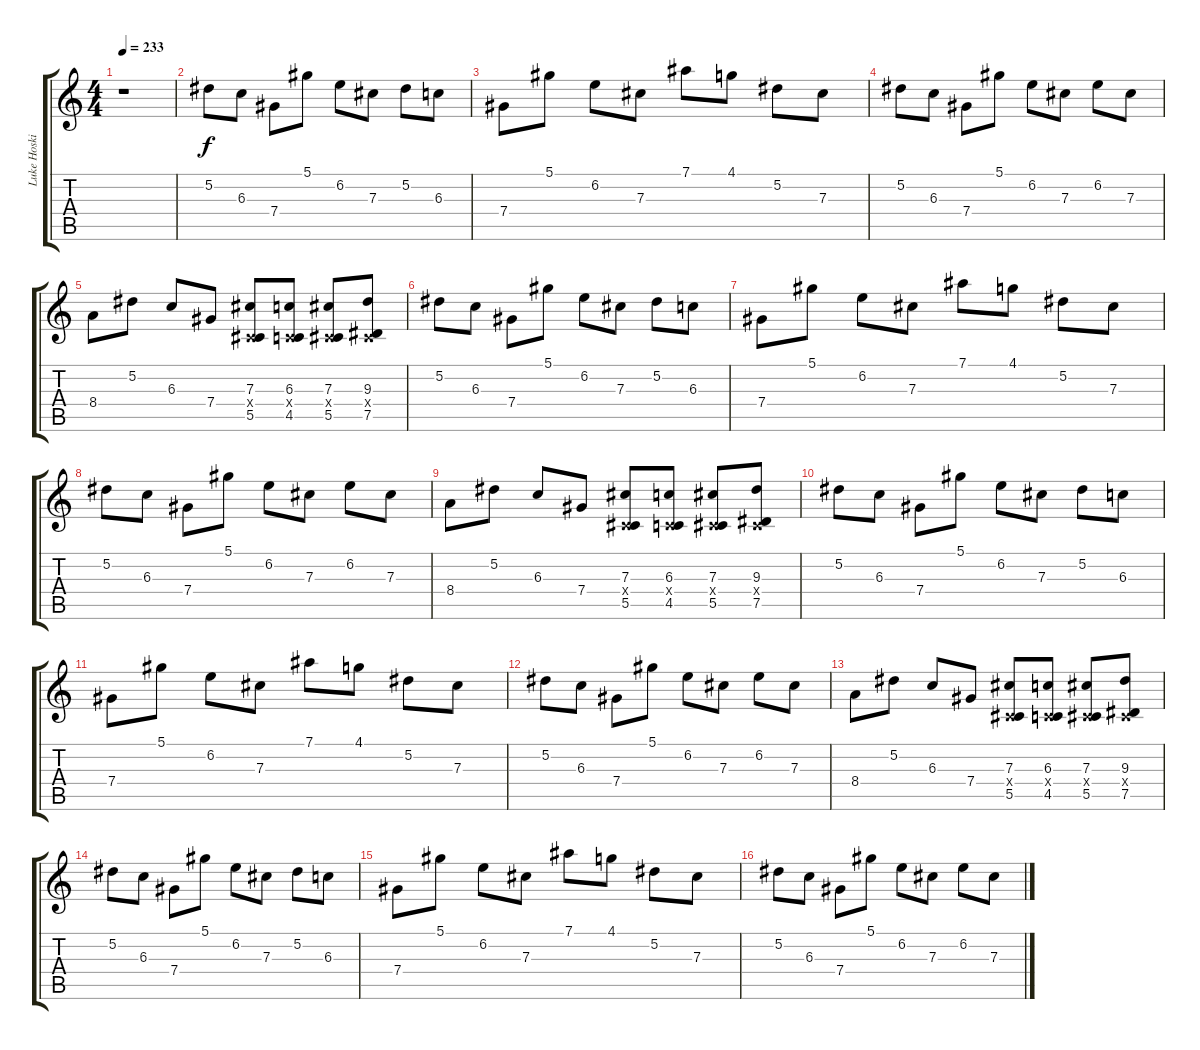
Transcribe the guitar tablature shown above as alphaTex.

\track ("Luke Hoskin" "Luke Hoski") {instrument overdrivenguitar}
\staff {score tabs}
\tuning (Eb4 Bb3 Gb3 Db3 Ab2 Db2) {hide}
\ts (4 4)
\tempo 233
\clef g2
\ks c
r.1{dy f} |
5.2.8 6.3.8 7.4.8 5.1.8 6.2.8 7.3.8 5.2.8 6.3.8 |
7.4.8 5.1.8 6.2.8 7.3.8 7.1.8 4.1.8 5.2.8 7.3.8 |
5.2.8 6.3.8 7.4.8 5.1.8 6.2.8 7.3.8 6.2.8 7.3.8 |
8.4.8 5.2.8 6.3.8 7.4.8 (7.3 0.4{x} 5.5).8 (6.3 0.4{x} 4.5).8 (7.3 0.4{x} 5.5).8 (9.3 0.4{x} 7.5).8 |
5.2.8 6.3.8 7.4.8 5.1.8 6.2.8 7.3.8 5.2.8 6.3.8 |
7.4.8 5.1.8 6.2.8 7.3.8 7.1.8 4.1.8 5.2.8 7.3.8 |
5.2.8 6.3.8 7.4.8 5.1.8 6.2.8 7.3.8 6.2.8 7.3.8 |
8.4.8 5.2.8 6.3.8 7.4.8 (7.3 0.4{x} 5.5).8 (6.3 0.4{x} 4.5).8 (7.3 0.4{x} 5.5).8 (9.3 0.4{x} 7.5).8 |
5.2.8 6.3.8 7.4.8 5.1.8 6.2.8 7.3.8 5.2.8 6.3.8 |
7.4.8 5.1.8 6.2.8 7.3.8 7.1.8 4.1.8 5.2.8 7.3.8 |
5.2.8 6.3.8 7.4.8 5.1.8 6.2.8 7.3.8 6.2.8 7.3.8 |
8.4.8 5.2.8 6.3.8 7.4.8 (7.3 0.4{x} 5.5).8 (6.3 0.4{x} 4.5).8 (7.3 0.4{x} 5.5).8 (9.3 0.4{x} 7.5).8 |
5.2.8 6.3.8 7.4.8 5.1.8 6.2.8 7.3.8 5.2.8 6.3.8 |
7.4.8 5.1.8 6.2.8 7.3.8 7.1.8 4.1.8 5.2.8 7.3.8 |
5.2.8 6.3.8 7.4.8 5.1.8 6.2.8 7.3.8 6.2.8 7.3.8
